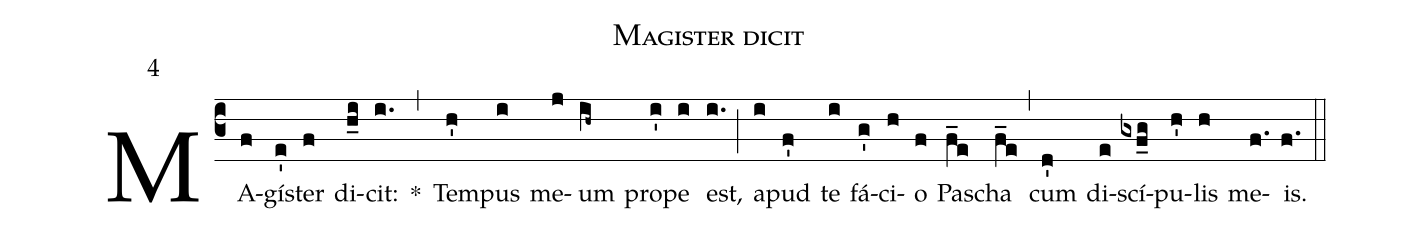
name:Magister dicit;
mode:4;
annotation:4;
office-part:Antiphonae;
%%
(c3) MA(f)gí(e')ster(f) di(h_i)cit:(i.) *(,) Tem(h')pus(i) me(j)um(ih~) pro(i')pe(i) est,(i.) (;) a(i)pud(f') te(i) fá(g')ci(h)o(f) Pa(f_e)scha(f_e) (,) cum(d') di(e)scí(gxf_g)pu(h')lis(h) me(f.)is.(f.) (::)
